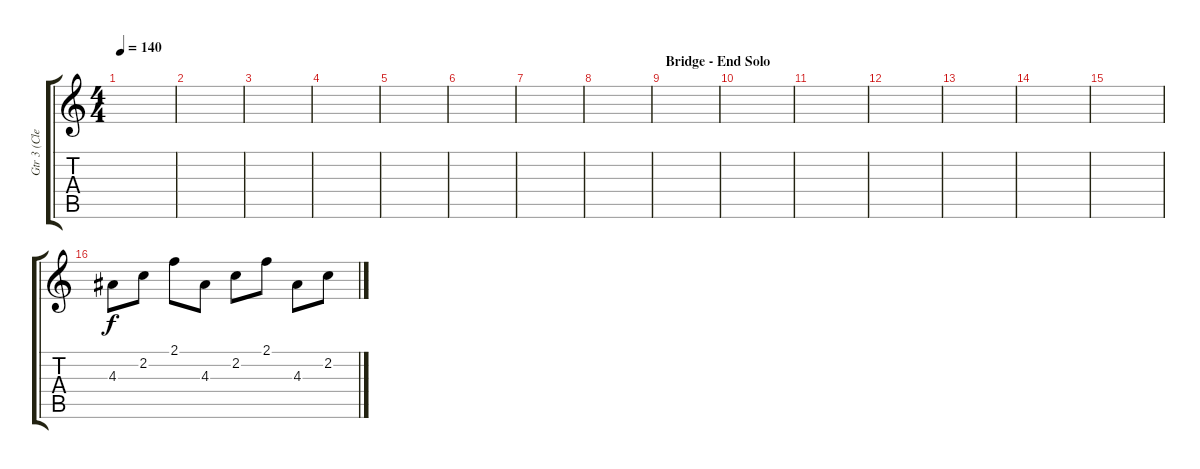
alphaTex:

\track ("Gtr 3 (Clean)" "Gtr 3 (Cle") {instrument electricguitarclean}
\staff {score tabs}
\tuning (Eb4 Bb3 Gb3 Db3 Ab2 Eb2) {hide}
\ts (4 4)
\tempo 140
\clef g2
\ks c
|
|
|
|
|
|
|
|
\section ("" "Bridge - End Solo")
|
|
|
|
|
|
|
4.3.8 2.2.8 2.1.8 4.3.8 2.2.8 2.1.8 4.3.8 2.2.8
